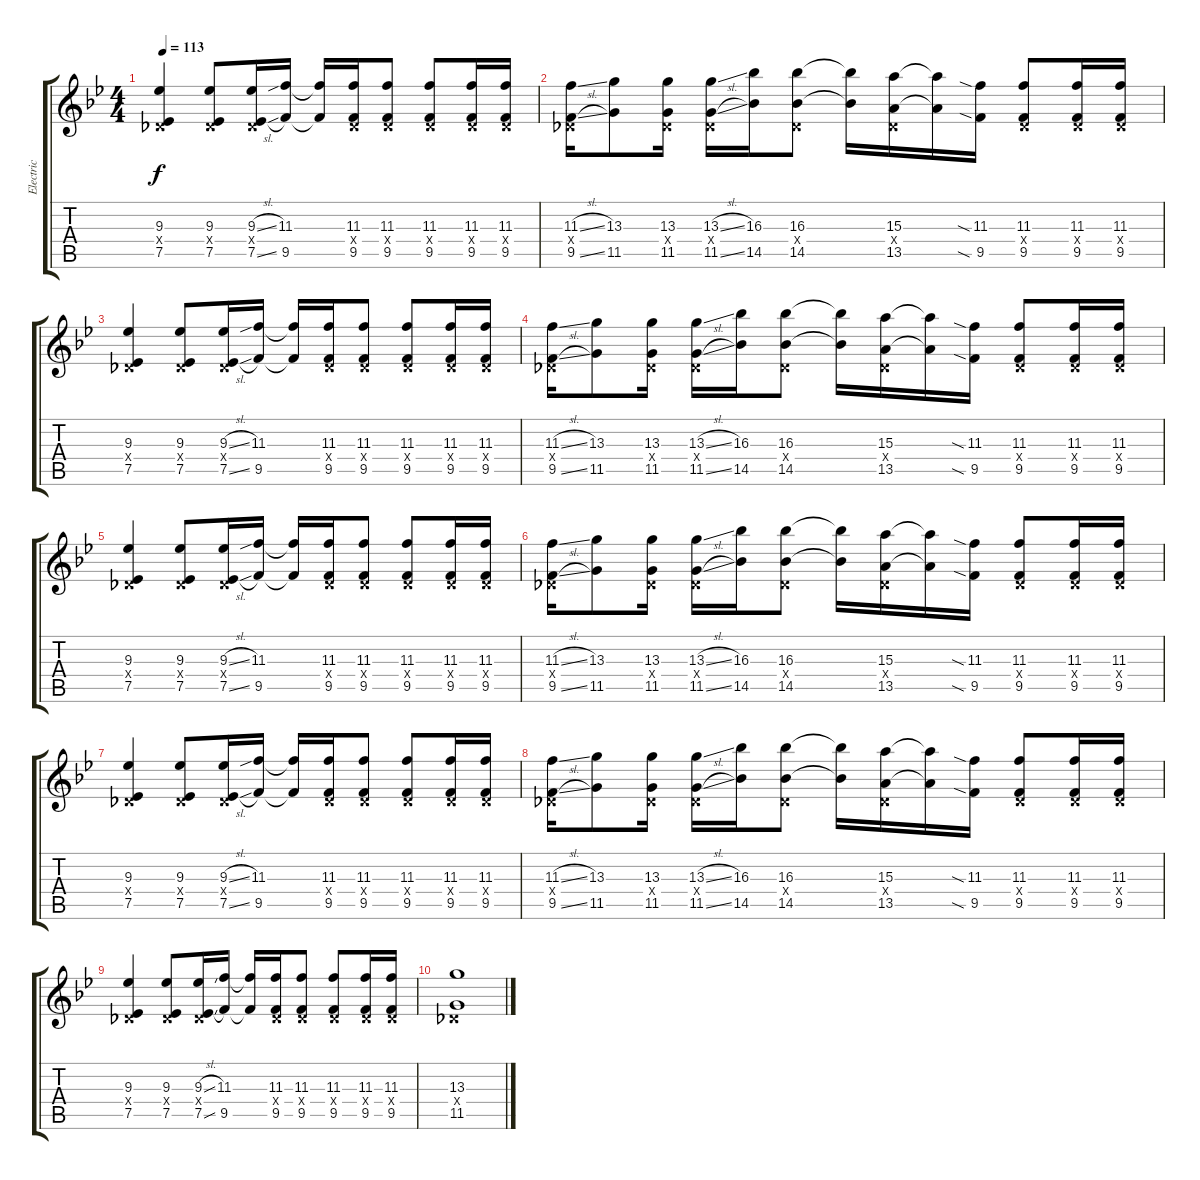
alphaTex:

\track ("Electric" "Electric") {instrument distortionguitar}
\staff {score tabs}
\tuning (Eb4 Bb3 Gb3 Db3 Ab2 Eb2) {hide}
\ts (4 4)
\tempo 113
\clef g2
\ks bb
(9.3 0.4{x} 7.5).4{dy f} (9.3 0.4{x} 7.5).8 (9.3{sl} 0.4{x} 7.5{sl}).16 (11.3 9.5).16 (11.3{t} 9.5{t}).16 (11.3 0.4{x} 9.5).16 (11.3 0.4{x} 9.5).8 (11.3 0.4{x} 9.5).8 (11.3 0.4{x} 9.5).16 (11.3 0.4{x} 9.5).16 |
(11.3{sl} 0.4{x} 9.5{sl}).16 (13.3 11.5).8 (13.3 0.4{x} 11.5).16 (13.3{sl} 0.4{x} 11.5{sl}).16 (16.3 14.5).16 (16.3 0.4{x} 14.5).8 (16.3{t} 14.5{t}).16 (15.3 0.4{x} 13.5).16 (15.3{t} 13.5{t}).16 (11.3{sia} 9.5{sia}).16 (11.3 0.4{x} 9.5).8 (11.3 0.4{x} 9.5).16 (11.3 0.4{x} 9.5).16 |
(9.3 0.4{x} 7.5).4 (9.3 0.4{x} 7.5).8 (9.3{sl} 0.4{x} 7.5{sl}).16 (11.3 9.5).16 (11.3{t} 9.5{t}).16 (11.3 0.4{x} 9.5).16 (11.3 0.4{x} 9.5).8 (11.3 0.4{x} 9.5).8 (11.3 0.4{x} 9.5).16 (11.3 0.4{x} 9.5).16 |
(11.3{sl} 0.4{x} 9.5{sl}).16 (13.3 11.5).8 (13.3 0.4{x} 11.5).16 (13.3{sl} 0.4{x} 11.5{sl}).16 (16.3 14.5).16 (16.3 0.4{x} 14.5).8 (16.3{t} 14.5{t}).16 (15.3 0.4{x} 13.5).16 (15.3{t} 13.5{t}).16 (11.3{sia} 9.5{sia}).16 (11.3 0.4{x} 9.5).8 (11.3 0.4{x} 9.5).16 (11.3 0.4{x} 9.5).16 |
(9.3 0.4{x} 7.5).4 (9.3 0.4{x} 7.5).8 (9.3{sl} 0.4{x} 7.5{sl}).16 (11.3 9.5).16 (11.3{t} 9.5{t}).16 (11.3 0.4{x} 9.5).16 (11.3 0.4{x} 9.5).8 (11.3 0.4{x} 9.5).8 (11.3 0.4{x} 9.5).16 (11.3 0.4{x} 9.5).16 |
(11.3{sl} 0.4{x} 9.5{sl}).16 (13.3 11.5).8 (13.3 0.4{x} 11.5).16 (13.3{sl} 0.4{x} 11.5{sl}).16 (16.3 14.5).16 (16.3 0.4{x} 14.5).8 (16.3{t} 14.5{t}).16 (15.3 0.4{x} 13.5).16 (15.3{t} 13.5{t}).16 (11.3{sia} 9.5{sia}).16 (11.3 0.4{x} 9.5).8 (11.3 0.4{x} 9.5).16 (11.3 0.4{x} 9.5).16 |
(9.3 0.4{x} 7.5).4 (9.3 0.4{x} 7.5).8 (9.3{sl} 0.4{x} 7.5{sl}).16 (11.3 9.5).16 (11.3{t} 9.5{t}).16 (11.3 0.4{x} 9.5).16 (11.3 0.4{x} 9.5).8 (11.3 0.4{x} 9.5).8 (11.3 0.4{x} 9.5).16 (11.3 0.4{x} 9.5).16 |
(11.3{sl} 0.4{x} 9.5{sl}).16 (13.3 11.5).8 (13.3 0.4{x} 11.5).16 (13.3{sl} 0.4{x} 11.5{sl}).16 (16.3 14.5).16 (16.3 0.4{x} 14.5).8 (16.3{t} 14.5{t}).16 (15.3 0.4{x} 13.5).16 (15.3{t} 13.5{t}).16 (11.3{sia} 9.5{sia}).16 (11.3 0.4{x} 9.5).8 (11.3 0.4{x} 9.5).16 (11.3 0.4{x} 9.5).16 |
(9.3 0.4{x} 7.5).4 (9.3 0.4{x} 7.5).8 (9.3{sl} 0.4{x} 7.5{sl}).16 (11.3 9.5).16 (11.3{t} 9.5{t}).16 (11.3 0.4{x} 9.5).16 (11.3 0.4{x} 9.5).8 (11.3 0.4{x} 9.5).8 (11.3 0.4{x} 9.5).16 (11.3 0.4{x} 9.5).16 |
(13.3 0.4{x} 11.5).1
